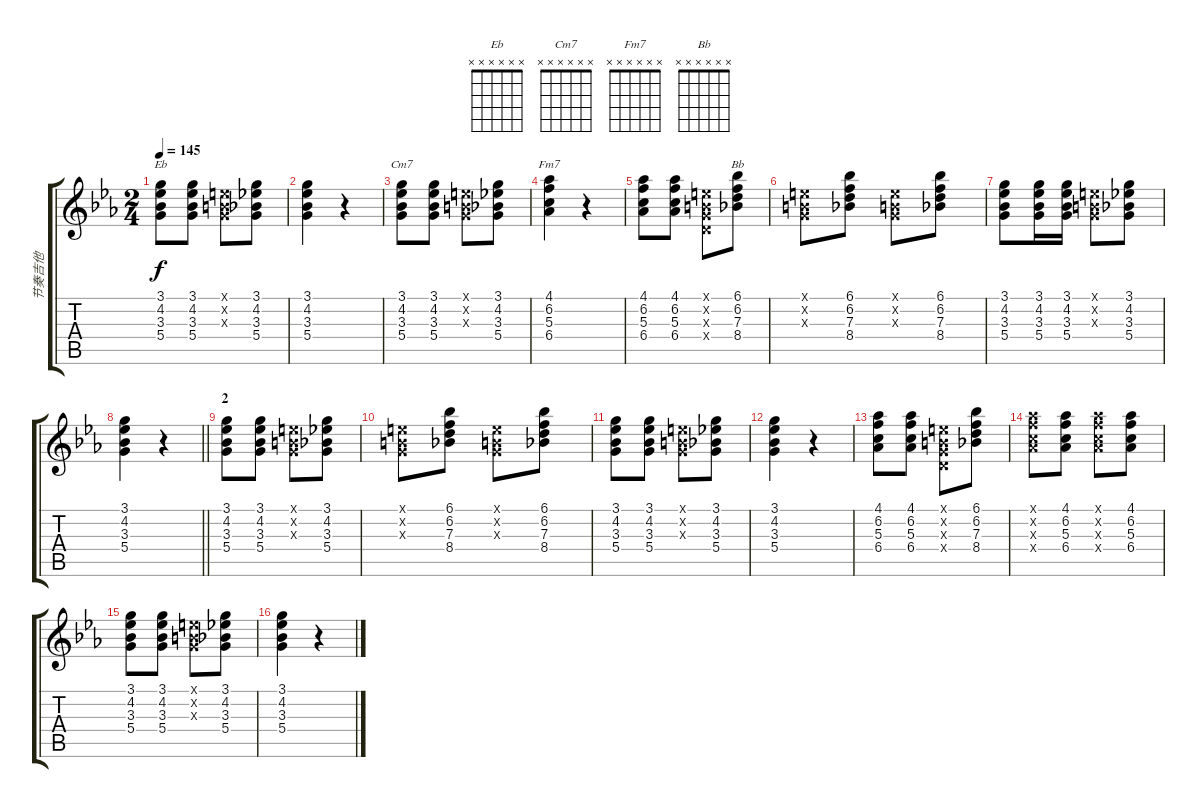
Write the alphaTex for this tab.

\track ("节奏吉他" "节奏吉他") {instrument acousticguitarnylon}
\staff {score tabs}
\tuning (E4 B3 G3 D3 A2 E2) {hide}
\chord ("Eb" x x x x x x)
\chord ("Cm7" x x x x x x)
\chord ("Fm7" x x x x x x)
\chord ("Bb" x x x x x x)
\ts (2 4)
\tempo 145
\clef g2
\ks eb
(3.1 4.2 3.3 5.4).8{ch "Eb" dy f} (3.1 4.2 3.3 5.4).8 (0.1{x} 0.2{x} 0.3{x}).8 (3.1 4.2 3.3 5.4).8 |
(3.1 4.2 3.3 5.4).4 r.4 |
(3.1 4.2 3.3 5.4).8{ch "Cm7"} (3.1 4.2 3.3 5.4).8 (0.1{x} 0.2{x} 0.3{x}).8 (3.1 4.2 3.3 5.4).8 |
(4.1 6.2 5.3 6.4).4{ch "Fm7"} r.4 |
(4.1 6.2 5.3 6.4).8 (4.1 6.2 5.3 6.4).8 (0.1{x} 0.2{x} 0.3{x} 0.4{x}).8 (6.1 6.2 7.3 8.4).8{ch "Bb"} |
(0.1{x} 0.2{x} 0.3{x}).8 (6.1 6.2 7.3 8.4).8 (0.1{x} 0.2{x} 0.3{x}).8 (6.1 6.2 7.3 8.4).8 |
(3.1 4.2 3.3 5.4).8 (3.1 4.2 3.3 5.4).16 (3.1 4.2 3.3 5.4).16 (0.1{x} 0.2{x} 0.3{x}).8 (3.1 4.2 3.3 5.4).8 |
\barLineRight lightlight
(3.1 4.2 3.3 5.4).4 r.4 |
\section ("" "2")
(3.1 4.2 3.3 5.4).8 (3.1 4.2 3.3 5.4).8 (0.1{x} 0.2{x} 0.3{x}).8 (3.1 4.2 3.3 5.4).8 |
(0.1{x} 0.2{x} 0.3{x}).8 (6.1 6.2 7.3 8.4).8 (0.1{x} 0.2{x} 0.3{x}).8 (6.1 6.2 7.3 8.4).8 |
(3.1 4.2 3.3 5.4).8 (3.1 4.2 3.3 5.4).8 (0.1{x} 0.2{x} 0.3{x}).8 (3.1 4.2 3.3 5.4).8 |
(3.1 4.2 3.3 5.4).4 r.4 |
(4.1 6.2 5.3 6.4).8 (4.1 6.2 5.3 6.4).8 (0.1{x} 0.2{x} 0.3{x} 0.4{x}).8 (6.1 6.2 7.3 8.4).8 |
(4.1{x} 6.2{x} 5.3{x} 6.4{x}).8 (4.1 6.2 5.3 6.4).8 (4.1{x} 6.2{x} 5.3{x} 6.4{x}).8 (4.1 6.2 5.3 6.4).8 |
(3.1 4.2 3.3 5.4).8 (3.1 4.2 3.3 5.4).8 (0.1{x} 0.2{x} 0.3{x}).8 (3.1 4.2 3.3 5.4).8 |
(3.1 4.2 3.3 5.4).4 r.4
